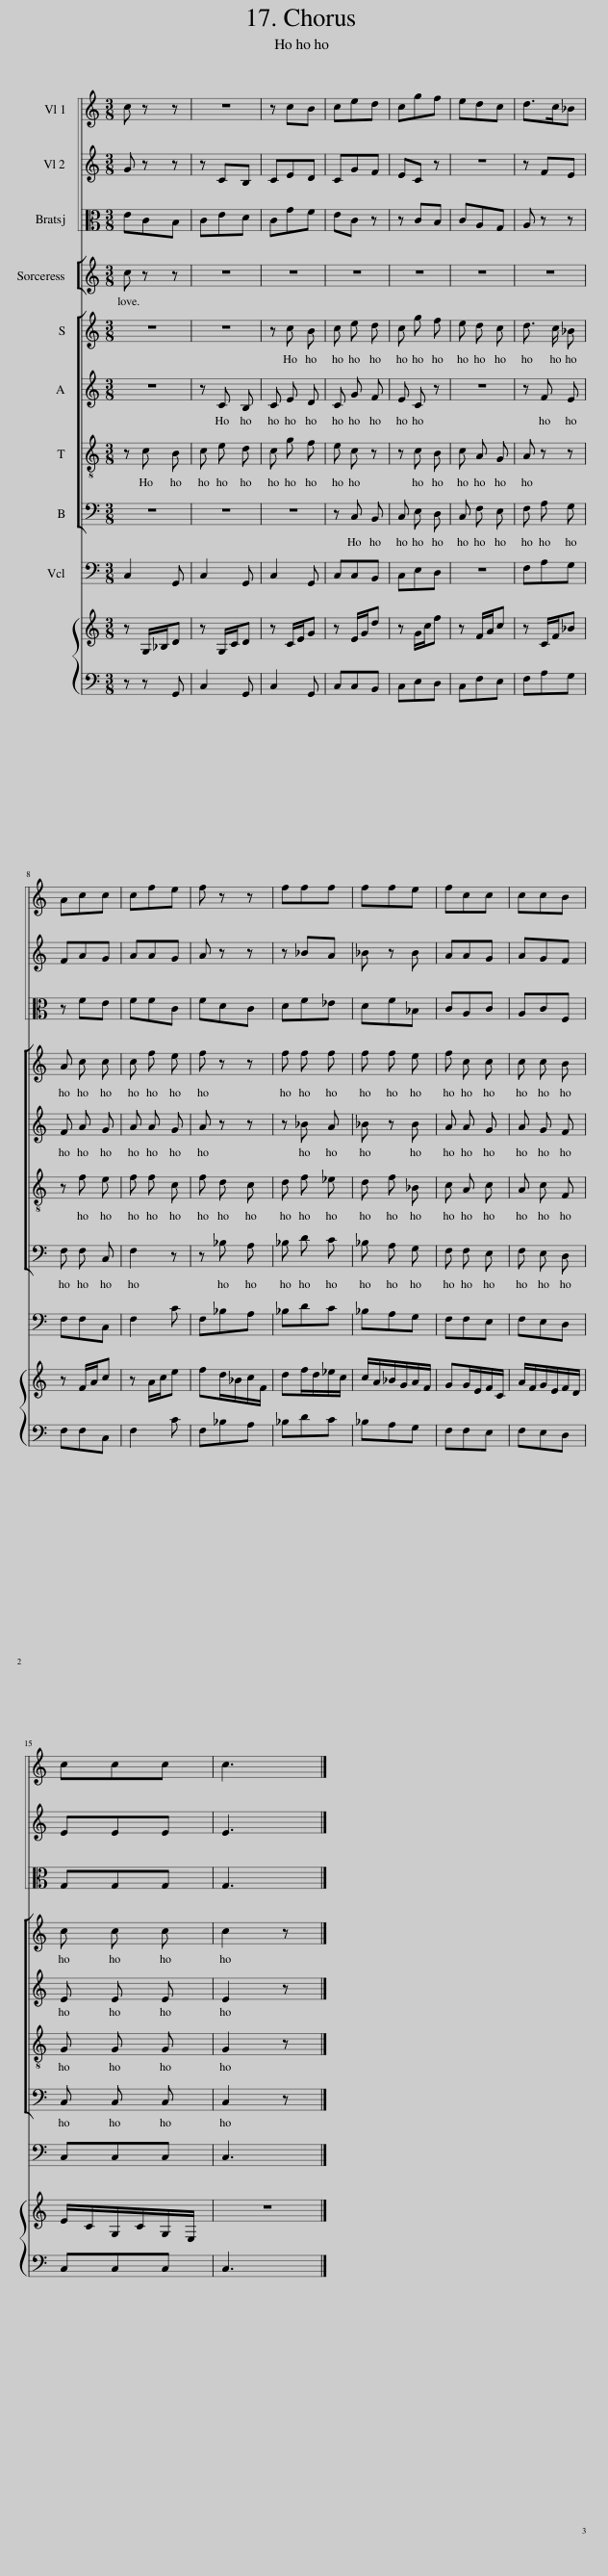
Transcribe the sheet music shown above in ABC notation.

X:1
%%score [ 1 2 3 ] 4 [ 5 6 7 8 ] 9 { 10 11 }
L:1/8
Q:1/4=100
M:3/8
I:linebreak $
K:C
V:1 treble
V:2 treble
V:3 alto
V:4 treble
V:5 treble
V:6 treble
V:7 treble-8
V:8 bass
V:9 bass
V:10 treble
V:11 bass
V:1
 c z z | z3 | z cB | ced | cgf | %5
 edc | d>c_B |$ Acc | cfe | f z z | %10
 fff | ffe | fcc | ccB |$ ccc | %15
 c3 |] %16
V:2
 G z z | z CB, | CED | CGF | EC z | %5
 z3 | z FE |$ FAG | AAG | A z z | %10
 z _BA | _B z B | AAG | AGF |$ EEE | %15
 E3 |] %16
V:3
 ECB, | CED | CGF | EC z | z CB, | %5
 CA,G, | A, z z |$ z FE | FFC | FDC | %10
 DF_E | DF_B, | CA,C | A,CF, |$ G,G,G, | %15
 G,3 |] %16
V:4
 c z z | z3 | z3 | z3 | z3 | %5
 z3 | z3 |$ z3 | z3 | z3 | %10
 z3 | z3 | z3 | z3 |$ z3 | %15
 z3 |] %16
V:5
 z3 | z3 | z c B | c e d | c g f | %5
 e d c | d3/2 c/ _B |$ A c c | c f e | f z z | %10
 f f f | f f e | f c c | c c B |$ c c c | %15
 c2 z |] %16
V:6
 z3 | z C B, | C E D | C G F | E C z | %5
 z3 | z F E |$ F A G | A A G | A z z | %10
 z _B A | _B z B | A A G | A G F |$ E E E | %15
 E2 z |] %16
V:7
 z c B | c e d | c g f | e c z | z c B | %5
 c A G | A z z |$ z f e | f f c | f d c | %10
 d f _e | d f _B | c A c | A c F |$ G G G | %15
 G2 z |] %16
V:8
 z3 | z3 | z3 | z C, B,, | C, E, D, | %5
 C, F, E, | F, A, G, |$ F, F, C, | F,2 z | z _B, A, | %10
 _B, D C | _B, A, G, | F, F, E, | F, E, D, |$ C, C, C, | %15
 C,2 z |] %16
V:9
 C,2 G,, | C,2 G,, | C,2 G,, | C,C,B,, | C,E,D, | %5
 z3 | F,A,G, |$ F,F,C, | F,2 C | F,_B,A, | %10
 _B,DC | _B,A,G, | F,F,E, | F,E,D, |$ C,C,C, | %15
 C,3 |] %16
V:10
 z G,/_B,/D | z G,/C/D | z C/E/G | z E/G/d | z G/c/f | %5
 z F/A/c | z C/F/_B |$ z F/A/c | z A/c/e | fd/_B/c/F/ | %10
 df/d/_e/c/ | c/A/_B/G/A/F/ | GG/E/F/C/ | A/F/G/E/F/D/ |$ E/C/G,/C/G,/E,/ | %15
 z3 |] %16
V:11
 z z G,, | C,2 G,, | C,2 G,, | C,C,B,, | C,E,D, | %5
 C,F,E, | F,A,G, |$ F,F,C, | F,2 C | F,_B,A, | %10
 _B,DC | _B,A,G, | F,F,E, | F,E,D, |$ C,C,C, | %15
 C,3 |] %16
